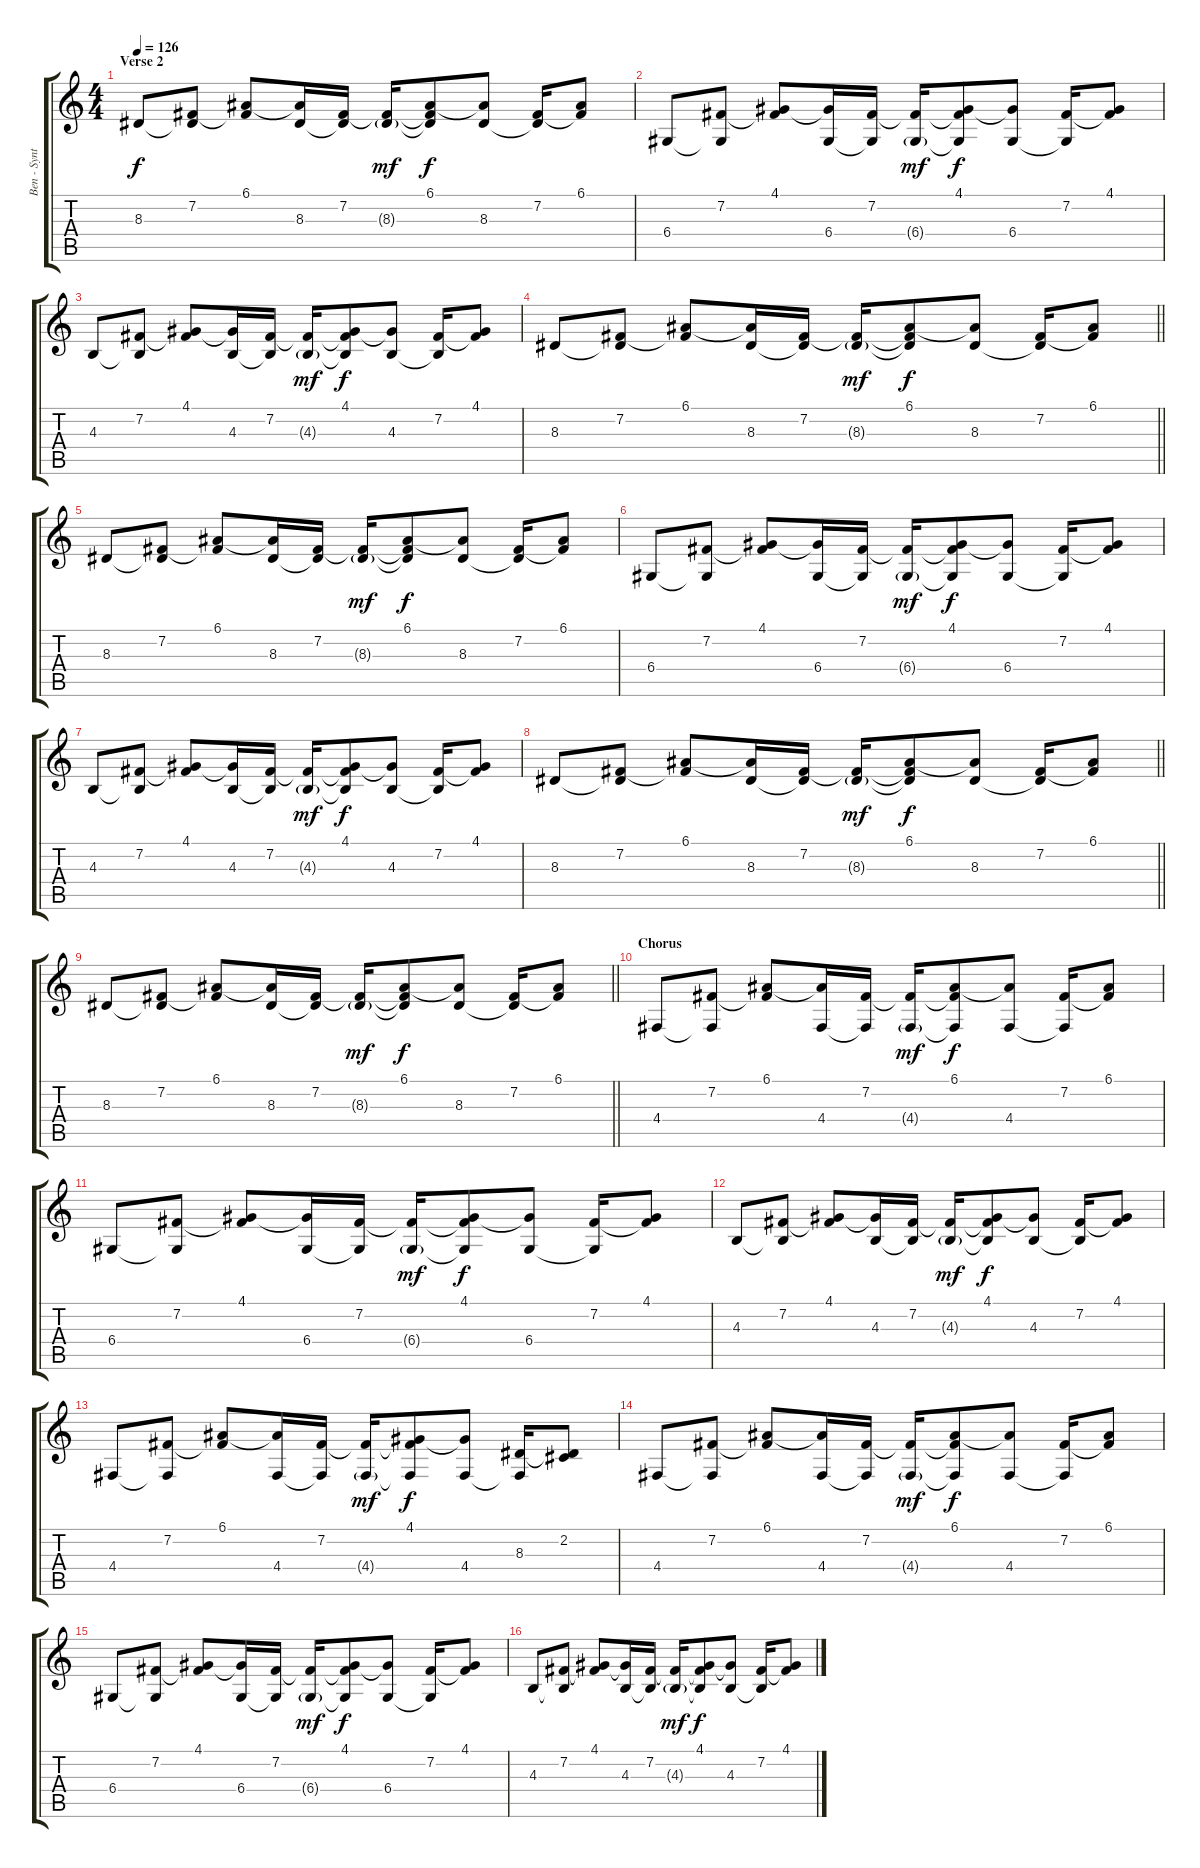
\track ("Ben - Synth 2" "Ben - Synt") {instrument lead8bassandlead}
\staff {score tabs}
\tuning (E4 B3 G3 D3 A2 E2) {hide}
\ts (4 4)
\section ("" "Verse 2")
\tempo 126
\clef g2
\ks c
8.3.8{dy f} (7.2 8.3{t}).8 (6.1 7.2{t}).8 (6.1{t} 8.3).16 (7.2 8.3{t}).16 (7.2{t} 8.3{g}).16{dy mf} (6.1 7.2{t} 8.3{t}).8{dy f} (6.1{t} 8.3).8 (7.2 8.3{t}).16 (6.1 7.2{t}).8 |
6.4.8 (7.2 6.4{t}).8 (4.1 7.2{t}).8 (4.1{t} 6.4).16 (7.2 6.4{t}).16 (7.2{t} 6.4{g}).16{dy mf} (4.1 7.2{t} 6.4{t}).8{dy f} (4.1{t} 6.4).8 (7.2 6.4{t}).16 (4.1 7.2{t}).8 |
4.3.8 (7.2 4.3{t}).8 (4.1 7.2{t}).8 (4.1{t} 4.3).16 (7.2 4.3{t}).16 (7.2{t} 4.3{g}).16{dy mf} (4.1 7.2{t} 4.3{t}).8{dy f} (4.1{t} 4.3).8 (7.2 4.3{t}).16 (4.1 7.2{t}).8 |
\barLineRight lightlight
8.3.8 (7.2 8.3{t}).8 (6.1 7.2{t}).8 (6.1{t} 8.3).16 (7.2 8.3{t}).16 (7.2{t} 8.3{g}).16{dy mf} (6.1 7.2{t} 8.3{t}).8{dy f} (6.1{t} 8.3).8 (7.2 8.3{t}).16 (6.1 7.2{t}).8 |
8.3.8 (7.2 8.3{t}).8 (6.1 7.2{t}).8 (6.1{t} 8.3).16 (7.2 8.3{t}).16 (7.2{t} 8.3{g}).16{dy mf} (6.1 7.2{t} 8.3{t}).8{dy f} (6.1{t} 8.3).8 (7.2 8.3{t}).16 (6.1 7.2{t}).8 |
6.4.8 (7.2 6.4{t}).8 (4.1 7.2{t}).8 (4.1{t} 6.4).16 (7.2 6.4{t}).16 (7.2{t} 6.4{g}).16{dy mf} (4.1 7.2{t} 6.4{t}).8{dy f} (4.1{t} 6.4).8 (7.2 6.4{t}).16 (4.1 7.2{t}).8 |
4.3.8 (7.2 4.3{t}).8 (4.1 7.2{t}).8 (4.1{t} 4.3).16 (7.2 4.3{t}).16 (7.2{t} 4.3{g}).16{dy mf} (4.1 7.2{t} 4.3{t}).8{dy f} (4.1{t} 4.3).8 (7.2 4.3{t}).16 (4.1 7.2{t}).8 |
\barLineRight lightlight
8.3.8 (7.2 8.3{t}).8 (6.1 7.2{t}).8 (6.1{t} 8.3).16 (7.2 8.3{t}).16 (7.2{t} 8.3{g}).16{dy mf} (6.1 7.2{t} 8.3{t}).8{dy f} (6.1{t} 8.3).8 (7.2 8.3{t}).16 (6.1 7.2{t}).8 |
\barLineRight lightlight
8.3.8 (7.2 8.3{t}).8 (6.1 7.2{t}).8 (6.1{t} 8.3).16 (7.2 8.3{t}).16 (7.2{t} 8.3{g}).16{dy mf} (6.1 7.2{t} 8.3{t}).8{dy f} (6.1{t} 8.3).8 (7.2 8.3{t}).16 (6.1 7.2{t}).8 |
\section ("" "Chorus")
4.4.8{volume 4} (7.2 4.4{t}).8 (6.1 7.2{t}).8 (6.1{t} 4.4).16 (7.2 4.4{t}).16 (7.2{t} 4.4{g}).16{dy mf} (6.1 7.2{t} 4.4{t}).8{dy f} (6.1{t} 4.4).8 (7.2 4.4{t}).16 (6.1 7.2{t}).8 |
6.4.8 (7.2 6.4{t}).8 (4.1 7.2{t}).8 (4.1{t} 6.4).16 (7.2 6.4{t}).16 (7.2{t} 6.4{g}).16{dy mf} (4.1 7.2{t} 6.4{t}).8{dy f} (4.1{t} 6.4).8 (7.2 6.4{t}).16 (4.1 7.2{t}).8 |
4.3.8 (7.2 4.3{t}).8 (4.1 7.2{t}).8 (4.1{t} 4.3).16 (7.2 4.3{t}).16 (7.2{t} 4.3{g}).16{dy mf} (4.1 7.2{t} 4.3{t}).8{dy f} (4.1{t} 4.3).8 (7.2 4.3{t}).16 (4.1 7.2{t}).8 |
4.4.8 (7.2 4.4{t}).8 (6.1 7.2{t}).8 (6.1{t} 4.4).16 (7.2 4.4{t}).16 (7.2{t} 4.4{g}).16{dy mf} (4.1 7.2{t} 4.4{t}).8{dy f} (4.1{t} 4.4).8 (8.3 4.4{t}).16 (2.2 8.3{t}).8 |
4.4.8 (7.2 4.4{t}).8 (6.1 7.2{t}).8 (6.1{t} 4.4).16 (7.2 4.4{t}).16 (7.2{t} 4.4{g}).16{dy mf} (6.1 7.2{t} 4.4{t}).8{dy f} (6.1{t} 4.4).8 (7.2 4.4{t}).16 (6.1 7.2{t}).8 |
6.4.8 (7.2 6.4{t}).8 (4.1 7.2{t}).8 (4.1{t} 6.4).16 (7.2 6.4{t}).16 (7.2{t} 6.4{g}).16{dy mf} (4.1 7.2{t} 6.4{t}).8{dy f} (4.1{t} 6.4).8 (7.2 6.4{t}).16 (4.1 7.2{t}).8 |
4.3.8 (7.2 4.3{t}).8 (4.1 7.2{t}).8 (4.1{t} 4.3).16 (7.2 4.3{t}).16 (7.2{t} 4.3{g}).16{dy mf} (4.1 7.2{t} 4.3{t}).8{dy f} (4.1{t} 4.3).8 (7.2 4.3{t}).16 (4.1 7.2{t}).8
